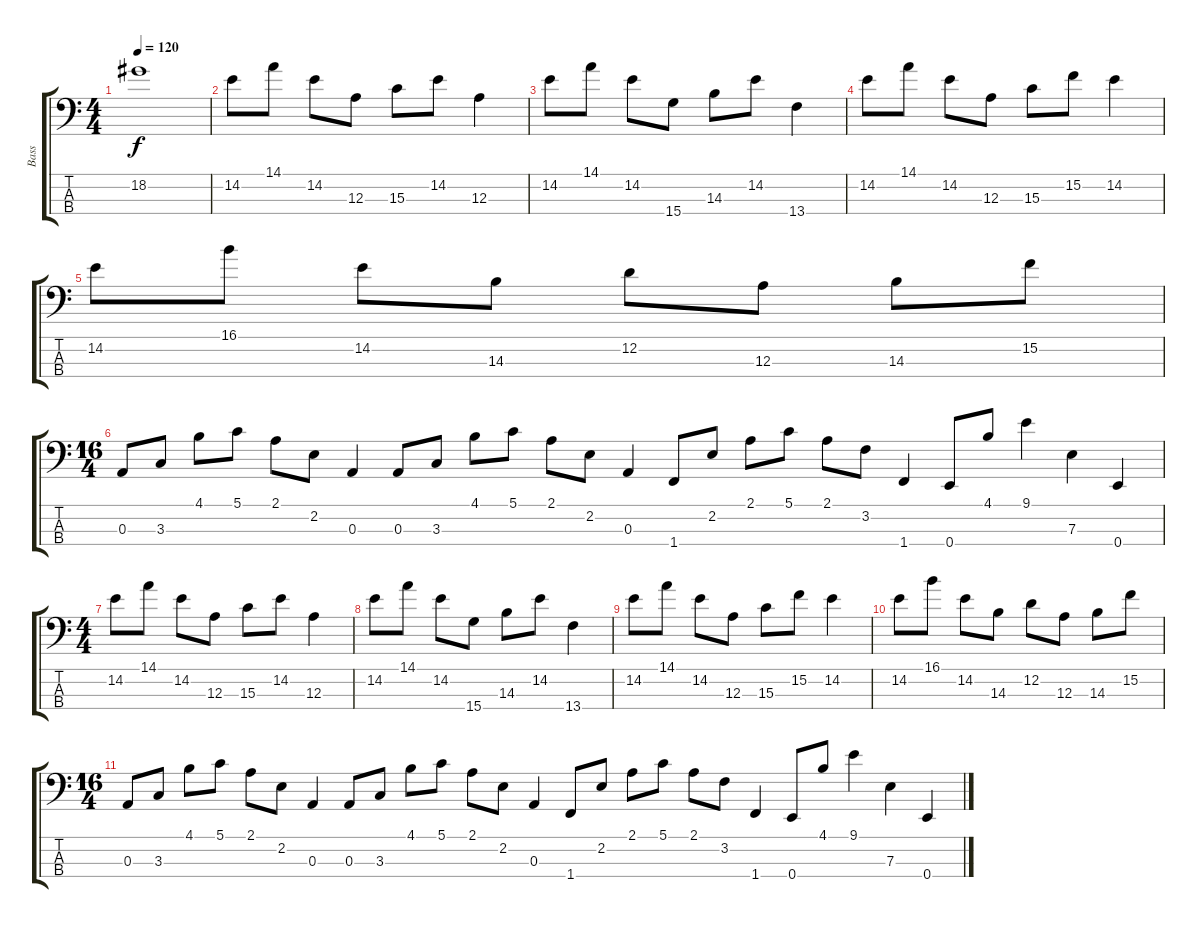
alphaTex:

\track ("Bass" "Bass") {instrument electricbassfinger}
\staff {score tabs}
\tuning (G2 D2 A1 E1) {hide}
\ts (4 4)
\tempo 120
\clef f4
\ks c
18.2{t}.1{dy f} |
14.2.8{volume 0} 14.1.8{volume 10} 14.2.8 12.3.8 15.3.8 14.2.8 12.3.4 |
14.2.8 14.1.8 14.2.8 15.4.8 14.3.8 14.2.8 13.4.4 |
14.2.8 14.1.8 14.2.8 12.3.8 15.3.8 15.2.8 14.2.4 |
14.2.8 16.1.8 14.2.8 14.3.8 12.2.8 12.3.8 14.3.8 15.2.8 |
\ts (16 4)
0.3.8 3.3.8 4.1.8 5.1.8 2.1.8 2.2.8 0.3.4 0.3.8 3.3.8 4.1.8 5.1.8 2.1.8 2.2.8 0.3.4 1.4.8 2.2.8 2.1.8 5.1.8 2.1.8 3.2.8 1.4.4 0.4.8 4.1.8 9.1.4 7.3.4 0.4.4 |
\ts (4 4)
14.2.8 14.1.8 14.2.8 12.3.8 15.3.8 14.2.8 12.3.4 |
14.2.8 14.1.8 14.2.8 15.4.8 14.3.8 14.2.8 13.4.4 |
14.2.8 14.1.8 14.2.8 12.3.8 15.3.8 15.2.8 14.2.4 |
14.2.8 16.1.8 14.2.8 14.3.8 12.2.8 12.3.8 14.3.8 15.2.8 |
\ts (16 4)
0.3.8 3.3.8 4.1.8 5.1.8 2.1.8 2.2.8 0.3.4 0.3.8 3.3.8 4.1.8 5.1.8 2.1.8 2.2.8 0.3.4 1.4.8{volume 0} 2.2.8 2.1.8 5.1.8 2.1.8 3.2.8 1.4.4 0.4.8 4.1.8 9.1.4 7.3.4 0.4.4
